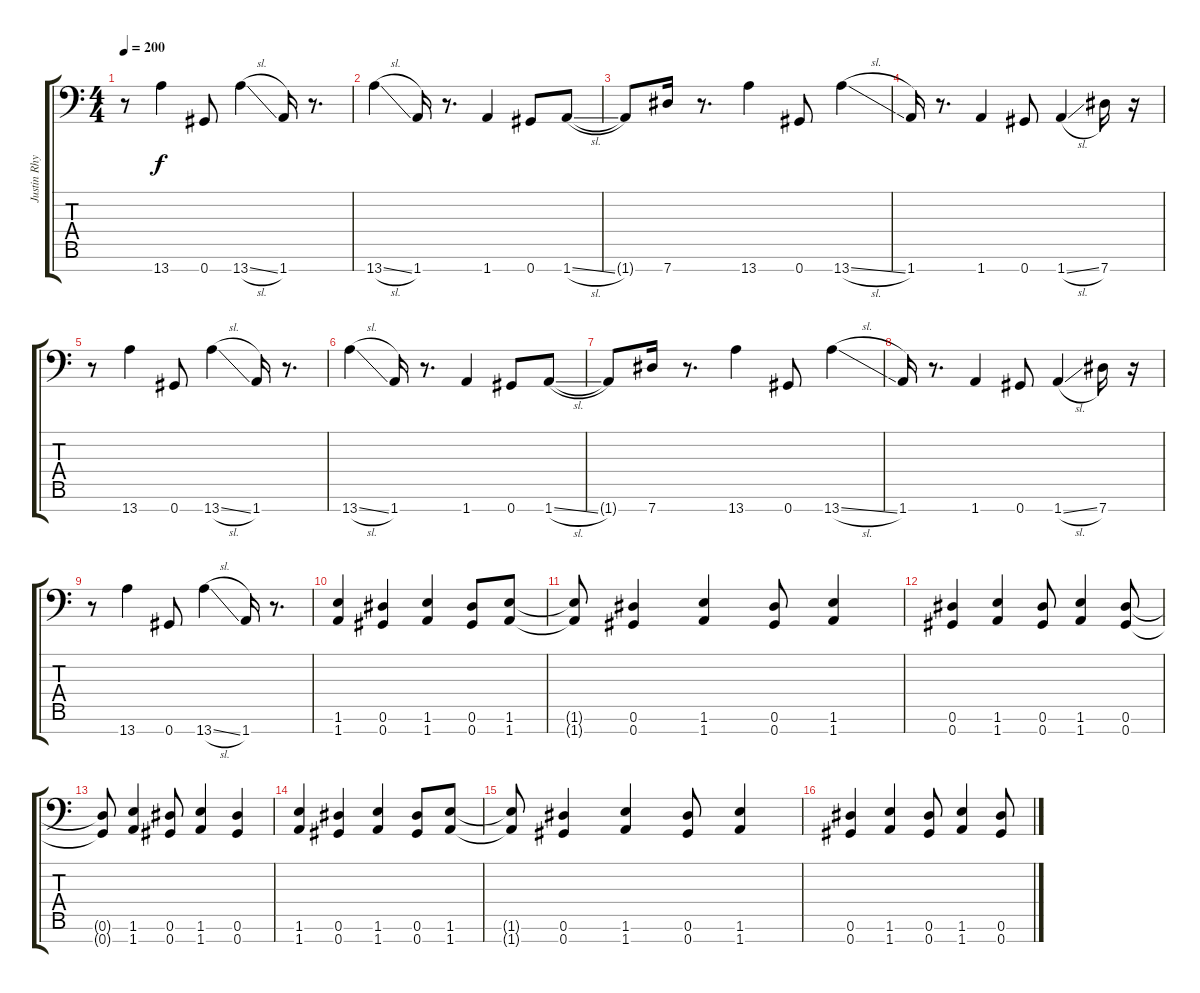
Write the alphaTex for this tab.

\track ("Justin Rhythm" "Justin Rhy") {instrument distortionguitar}
\staff {score tabs}
\tuning (Eb4 Bb3 Gb3 Db3 Ab2 Eb2 Ab1) {hide}
\ts (4 4)
\tempo 200
\clef f4
\ks c
r.8{dy f} 13.7.4 0.7.8 13.7{sl}.4 1.7.16 r.8{d} |
13.7{sl}.4 1.7.16 r.8{d} 1.7.4 0.7.8 1.7{sl}.8 |
1.7{t}.8 7.7.16 r.8{d} 13.7.4 0.7.8 13.7{sl}.4 |
1.7.16 r.8{d} 1.7.4 0.7.8 1.7{sl}.4 7.7.16 r.16 |
r.8 13.7.4 0.7.8 13.7{sl}.4 1.7.16 r.8{d} |
13.7{sl}.4 1.7.16 r.8{d} 1.7.4 0.7.8 1.7{sl}.8 |
1.7{t}.8 7.7.16 r.8{d} 13.7.4 0.7.8 13.7{sl}.4 |
1.7.16 r.8{d} 1.7.4 0.7.8 1.7{sl}.4 7.7.16 r.16 |
r.8 13.7.4 0.7.8 13.7{sl}.4 1.7.16 r.8{d} |
(1.6 1.7).4 (0.6 0.7).4 (1.6 1.7).4 (0.6 0.7).8 (1.6 1.7).8 |
(1.6{t} 1.7{t}).8 (0.6 0.7).4 (1.6 1.7).4 (0.6 0.7).8 (1.6 1.7).4 |
(0.6 0.7).4 (1.6 1.7).4 (0.6 0.7).8 (1.6 1.7).4 (0.6 0.7).8 |
(0.6{t} 0.7{t}).8 (1.6 1.7).4 (0.6 0.7).8 (1.6 1.7).4 (0.6 0.7).4 |
(1.6 1.7).4 (0.6 0.7).4 (1.6 1.7).4 (0.6 0.7).8 (1.6 1.7).8 |
(1.6{t} 1.7{t}).8 (0.6 0.7).4 (1.6 1.7).4 (0.6 0.7).8 (1.6 1.7).4 |
(0.6 0.7).4 (1.6 1.7).4 (0.6 0.7).8 (1.6 1.7).4 (0.6 0.7).8
